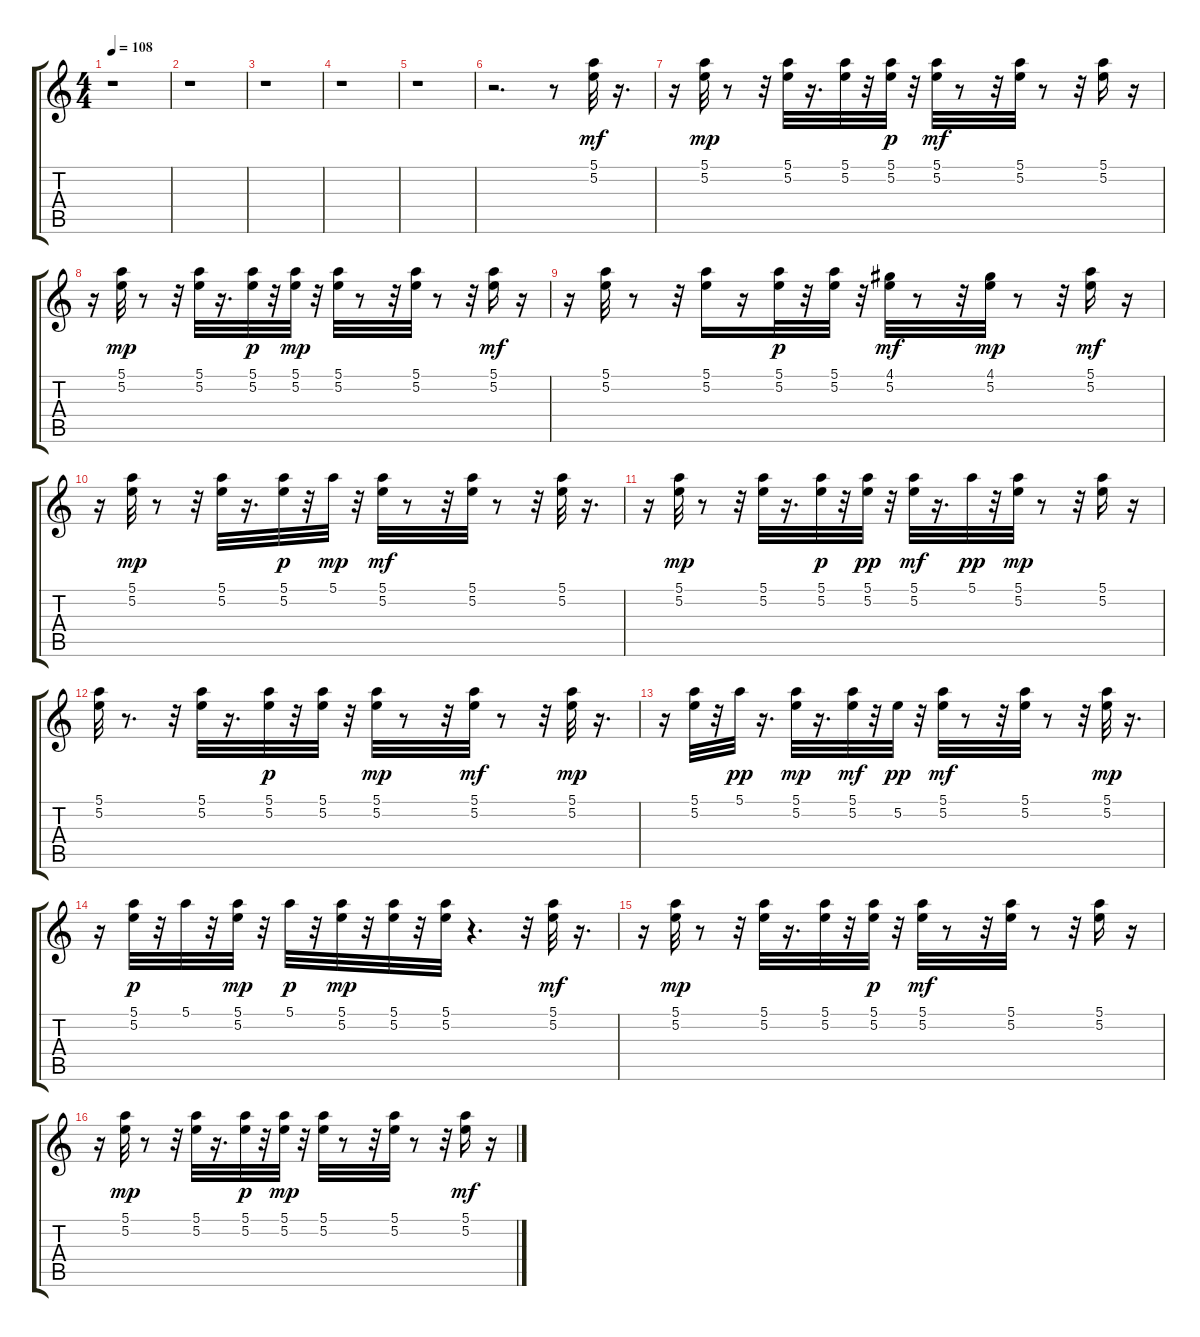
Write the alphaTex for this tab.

\track "" {instrument electricguitarmuted}
\staff {score tabs}
\tuning (E4 B3 G3 D3 A2 E2) {hide}
\ts (4 4)
\tempo 108
\clef g2
\ks c
r.1{dy p} |
r.1 |
r.1 |
r.1 |
r.1 |
r.2{d} r.8 (5.1 5.2).32{dy mf} r.16{d} |
r.16 (5.1 5.2).32{dy mp} r.8 r.32 (5.1 5.2).32 r.16{d} (5.1 5.2).32 r.32 (5.1 5.2).32{dy p} r.32 (5.1 5.2).32{dy mf} r.8 r.32 (5.1 5.2).32 r.8 r.32 (5.1 5.2).16 r.16 |
r.16 (5.1 5.2).32{dy mp} r.8 r.32 (5.1 5.2).32 r.16{d} (5.1 5.2).32{dy p} r.32 (5.1 5.2).32{dy mp} r.32 (5.1 5.2).32 r.8 r.32 (5.1 5.2).32 r.8 r.32 (5.1 5.2).16{dy mf} r.16 |
r.16 (5.1 5.2).32 r.8 r.32 (5.1 5.2).16 r.16 (5.1 5.2).32{dy p} r.32 (5.1 5.2).32 r.32 (4.1 5.2).32{dy mf} r.8 r.32 (4.1 5.2).32{dy mp} r.8 r.32 (5.1 5.2).16{dy mf} r.16 |
r.16 (5.1 5.2).32{dy mp} r.8 r.32 (5.1 5.2).32 r.16{d} (5.1 5.2).32{dy p} r.32 5.1.32{dy mp} r.32 (5.1 5.2).32{dy mf} r.8 r.32 (5.1 5.2).32 r.8 r.32 (5.1 5.2).32 r.16{d} |
r.16 (5.1 5.2).32{dy mp} r.8 r.32 (5.1 5.2).32 r.16{d} (5.1 5.2).32{dy p} r.32 (5.1 5.2).32{dy pp} r.32 (5.1 5.2).32{dy mf} r.16{d} 5.1.32{dy pp} r.32 (5.1 5.2).32{dy mp} r.8 r.32 (5.1 5.2).16 r.16 |
(5.1 5.2).32 r.8{d} r.32 (5.1 5.2).32 r.16{d} (5.1 5.2).32{dy p} r.32 (5.1 5.2).32 r.32 (5.1 5.2).32{dy mp} r.8 r.32 (5.1 5.2).32{dy mf} r.8 r.32 (5.1 5.2).32{dy mp} r.16{d} |
r.16 (5.1 5.2).32 r.32 5.1.32{dy pp} r.16{d} (5.1 5.2).32{dy mp} r.16{d} (5.1 5.2).32{dy mf} r.32 5.2.32{dy pp} r.32 (5.1 5.2).32{dy mf} r.8 r.32 (5.1 5.2).32 r.8 r.32 (5.1 5.2).32{dy mp} r.16{d} |
r.16 (5.1 5.2).32{dy p} r.32 5.1.32 r.32 (5.1 5.2).32{dy mp} r.32 5.1.32{dy p} r.32 (5.1 5.2).32{dy mp} r.32 (5.1 5.2).32 r.32 (5.1 5.2).32 r.4{d} r.32 (5.1 5.2).32{dy mf} r.16{d} |
r.16 (5.1 5.2).32{dy mp} r.8 r.32 (5.1 5.2).32 r.16{d} (5.1 5.2).32 r.32 (5.1 5.2).32{dy p} r.32 (5.1 5.2).32{dy mf} r.8 r.32 (5.1 5.2).32 r.8 r.32 (5.1 5.2).16 r.16 |
r.16 (5.1 5.2).32{dy mp} r.8 r.32 (5.1 5.2).32 r.16{d} (5.1 5.2).32{dy p} r.32 (5.1 5.2).32{dy mp} r.32 (5.1 5.2).32 r.8 r.32 (5.1 5.2).32 r.8 r.32 (5.1 5.2).16{dy mf} r.16
